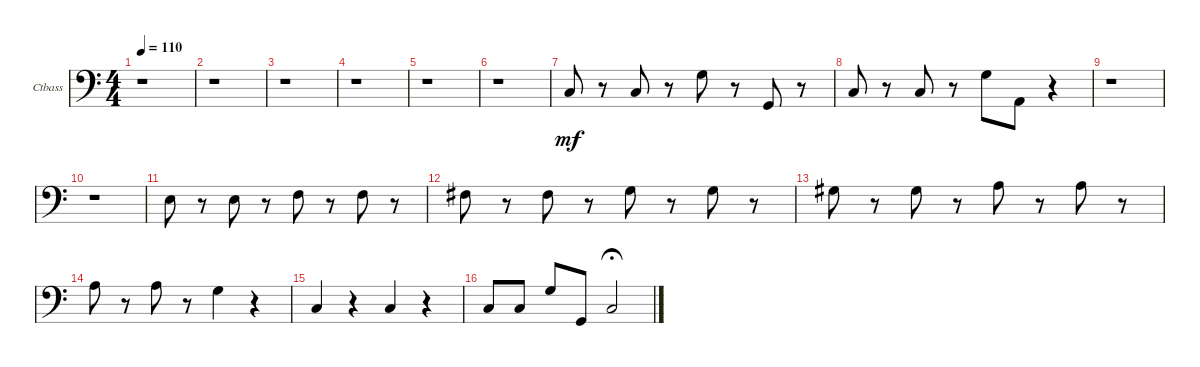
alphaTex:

\defaultSystemsLayout 4
\bracketExtendMode groupsimilarinstruments
\firstSystemTrackNameOrientation horizontal
\otherSystemsTrackNameOrientation horizontal
\track ("Contrabass" "Ctbass") {instrument contrabass}
\staff {score}
\tuning (G2 D2 A1 E1)
\ts (4 4)
\tempo 110
\clef f4
\scale
0.333333
\ks c
r.1{dy mf} |
\scale
0.333333 r.1 |
\scale
0.333333 r.1 |
\scale
0.333333 r.1 |
\scale
0.333333 r.1 |
\scale
0.333333 r.1 |
\scale
0.333333 3.3.8 r.8 3.3.8 r.8 0.1.8 r.8 3.4.8 r.8 |
\scale
0.333333 3.3.8 r.8 3.3.8 r.8 0.1.8 0.3.8 r.4 |
\scale
0.333333 r.1 |
\scale
0.333333 r.1 |
\scale
0.333333 2.2.8 r.8 2.2.8 r.8 3.2.8 r.8 3.2.8 r.8 |
\scale
0.333333 4.2.8 r.8 4.2.8 r.8 0.1.8 r.8 0.1.8 r.8 |
\scale
0.333333 1.1.8 r.8 1.1.8 r.8 2.1.8 r.8 2.1.8 r.8 |
\scale
0.333333 2.1.8 r.8 2.1.8 r.8 0.1.4 r.4 |
\scale
0.333333 3.3.4 r.4 3.3.4 r.4 |
3.3.8 3.3.8 0.1.8 3.4.8 3.3.2{fermata (medium 1)}
